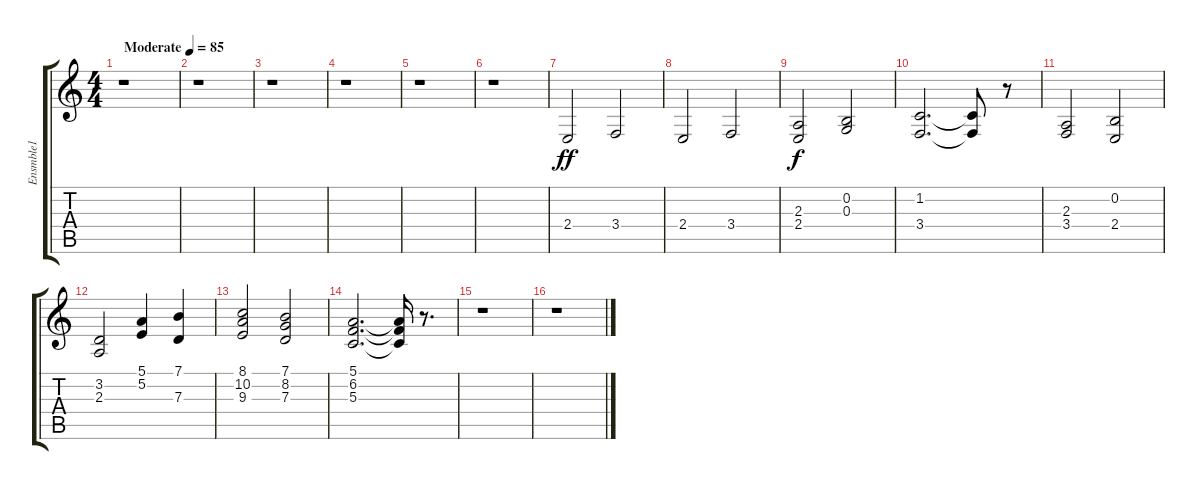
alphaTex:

\track ("Ensmble1" "Ensmble1") {instrument stringensemble1}
\staff {score tabs}
\tuning (E4 B3 G3 D3 A2 E2) {hide}
\ts (4 4)
\tempo (85 "Moderate")
\clef g2
\ks c
r.1{dy ff instrument stringensemble1} |
r.1 |
r.1 |
r.1 |
r.1 |
r.1 |
2.4.2 3.4.2 |
2.4.2 3.4.2 |
(2.3 2.4).2{dy f} (0.2 0.3).2 |
(1.2 3.4).2{d} (1.2{t} 3.4{t}).8 r.8 |
(2.3 3.4).2 (0.2 2.4).2 |
(3.2 2.3).2 (5.1 5.2).4 (7.1 7.3).4 |
(8.1 10.2 9.3).2 (7.1 8.2 7.3).2 |
(5.1 6.2 5.3).2{d} (5.1{t} 6.2{t} 5.3{t}).16 r.8{d} |
r.1 |
r.1
